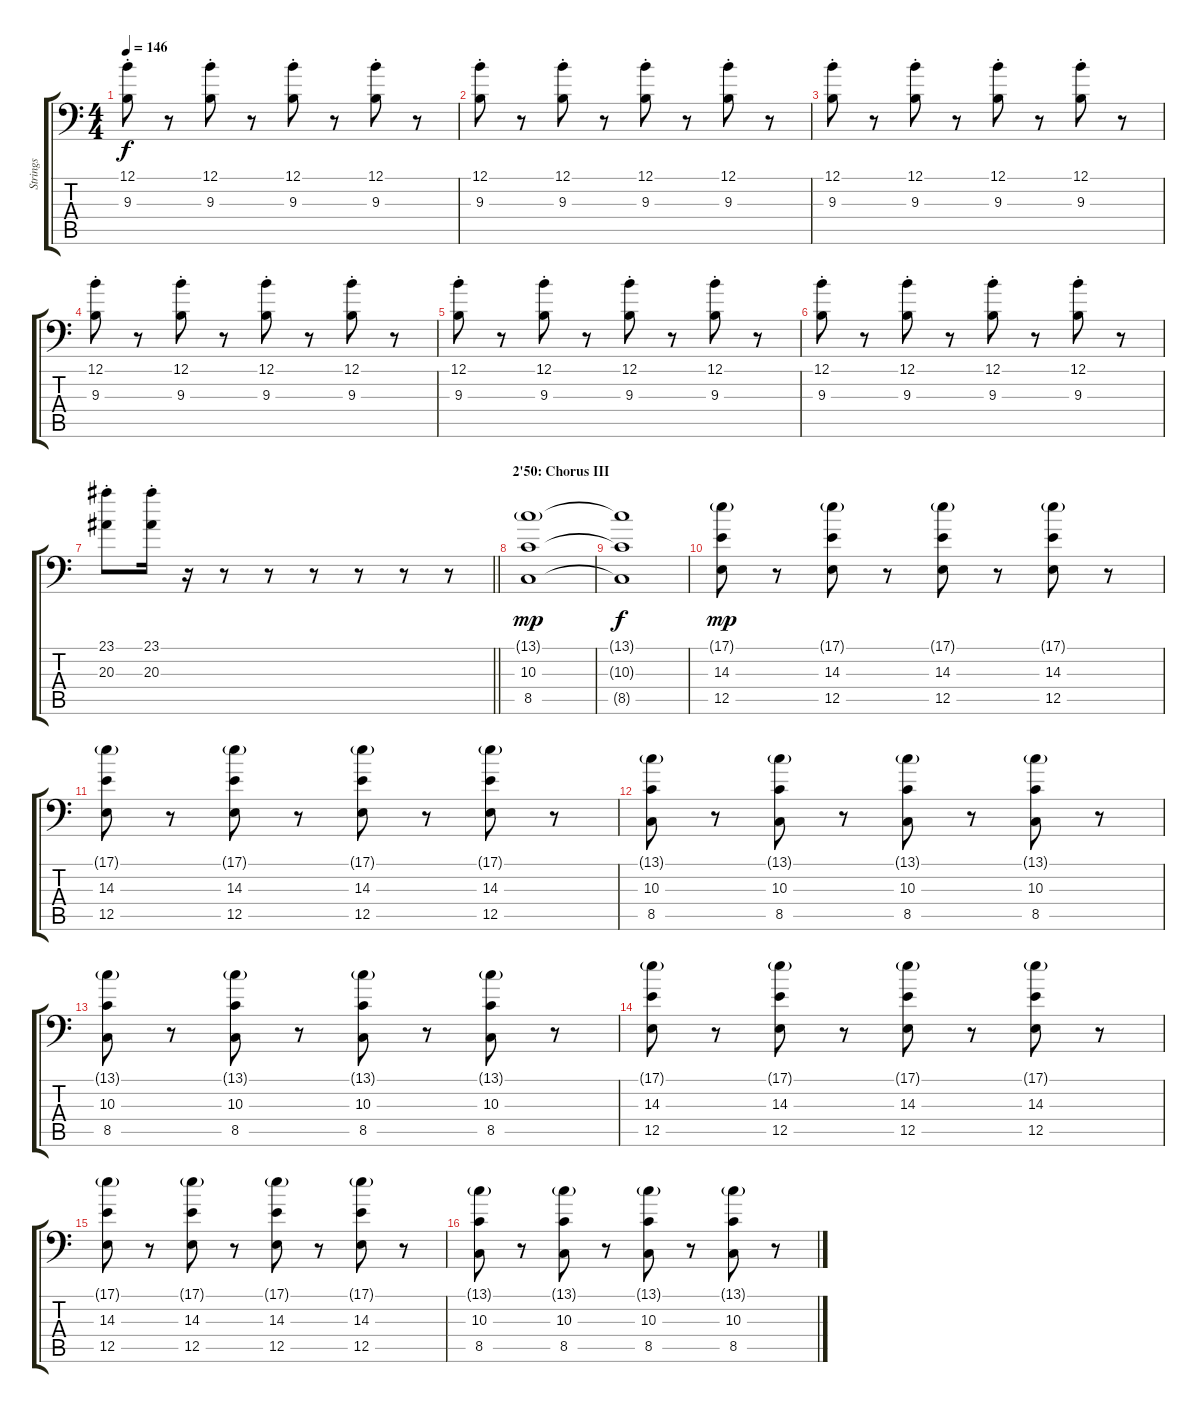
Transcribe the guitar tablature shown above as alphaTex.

\track ("Strings" "Strings") {instrument stringensemble1}
\staff {score tabs}
\tuning (B3 Gb3 D3 A2 E2 A1) {hide}
\ts (4 4)
\tempo 146
\clef f4
\ks c
(12.1{st} 9.3{st}).8{dy f} r.8 (12.1{st} 9.3{st}).8 r.8 (12.1{st} 9.3{st}).8 r.8 (12.1{st} 9.3{st}).8 r.8 |
(12.1{st} 9.3{st}).8 r.8 (12.1{st} 9.3{st}).8 r.8 (12.1{st} 9.3{st}).8 r.8 (12.1{st} 9.3{st}).8 r.8 |
(12.1{st} 9.3{st}).8 r.8 (12.1{st} 9.3{st}).8 r.8 (12.1{st} 9.3{st}).8 r.8 (12.1{st} 9.3{st}).8 r.8 |
(12.1{st} 9.3{st}).8 r.8 (12.1{st} 9.3{st}).8 r.8 (12.1{st} 9.3{st}).8 r.8 (12.1{st} 9.3{st}).8 r.8 |
(12.1{st} 9.3{st}).8 r.8 (12.1{st} 9.3{st}).8 r.8 (12.1{st} 9.3{st}).8 r.8 (12.1{st} 9.3{st}).8 r.8 |
(12.1{st} 9.3{st}).8 r.8 (12.1{st} 9.3{st}).8 r.8 (12.1{st} 9.3{st}).8 r.8 (12.1{st} 9.3{st}).8 r.8 |
\barLineRight lightlight
(23.1{st} 20.3{st}).8 (23.1{st} 20.3{st}).16 r.16 r.8 r.8 r.8 r.8 r.8 r.8 |
\section ("" "2'50: Chorus III")
(13.1{g} 10.3 8.5).1{dy mp} |
(13.1{t} 10.3{t} 8.5{t}).1{dy f} |
(17.1{g} 14.3 12.5).8{dy mp} r.8 (17.1{g} 14.3 12.5).8 r.8 (17.1{g} 14.3 12.5).8 r.8 (17.1{g} 14.3 12.5).8 r.8 |
(17.1{g} 14.3 12.5).8 r.8 (17.1{g} 14.3 12.5).8 r.8 (17.1{g} 14.3 12.5).8 r.8 (17.1{g} 14.3 12.5).8 r.8 |
(13.1{g} 10.3 8.5).8 r.8 (13.1{g} 10.3 8.5).8 r.8 (13.1{g} 10.3 8.5).8 r.8 (13.1{g} 10.3 8.5).8 r.8 |
(13.1{g} 10.3 8.5).8 r.8 (13.1{g} 10.3 8.5).8 r.8 (13.1{g} 10.3 8.5).8 r.8 (13.1{g} 10.3 8.5).8 r.8 |
(17.1{g} 14.3 12.5).8 r.8 (17.1{g} 14.3 12.5).8 r.8 (17.1{g} 14.3 12.5).8 r.8 (17.1{g} 14.3 12.5).8 r.8 |
(17.1{g} 14.3 12.5).8 r.8 (17.1{g} 14.3 12.5).8 r.8 (17.1{g} 14.3 12.5).8 r.8 (17.1{g} 14.3 12.5).8 r.8 |
(13.1{g} 10.3 8.5).8 r.8 (13.1{g} 10.3 8.5).8 r.8 (13.1{g} 10.3 8.5).8 r.8 (13.1{g} 10.3 8.5).8 r.8
